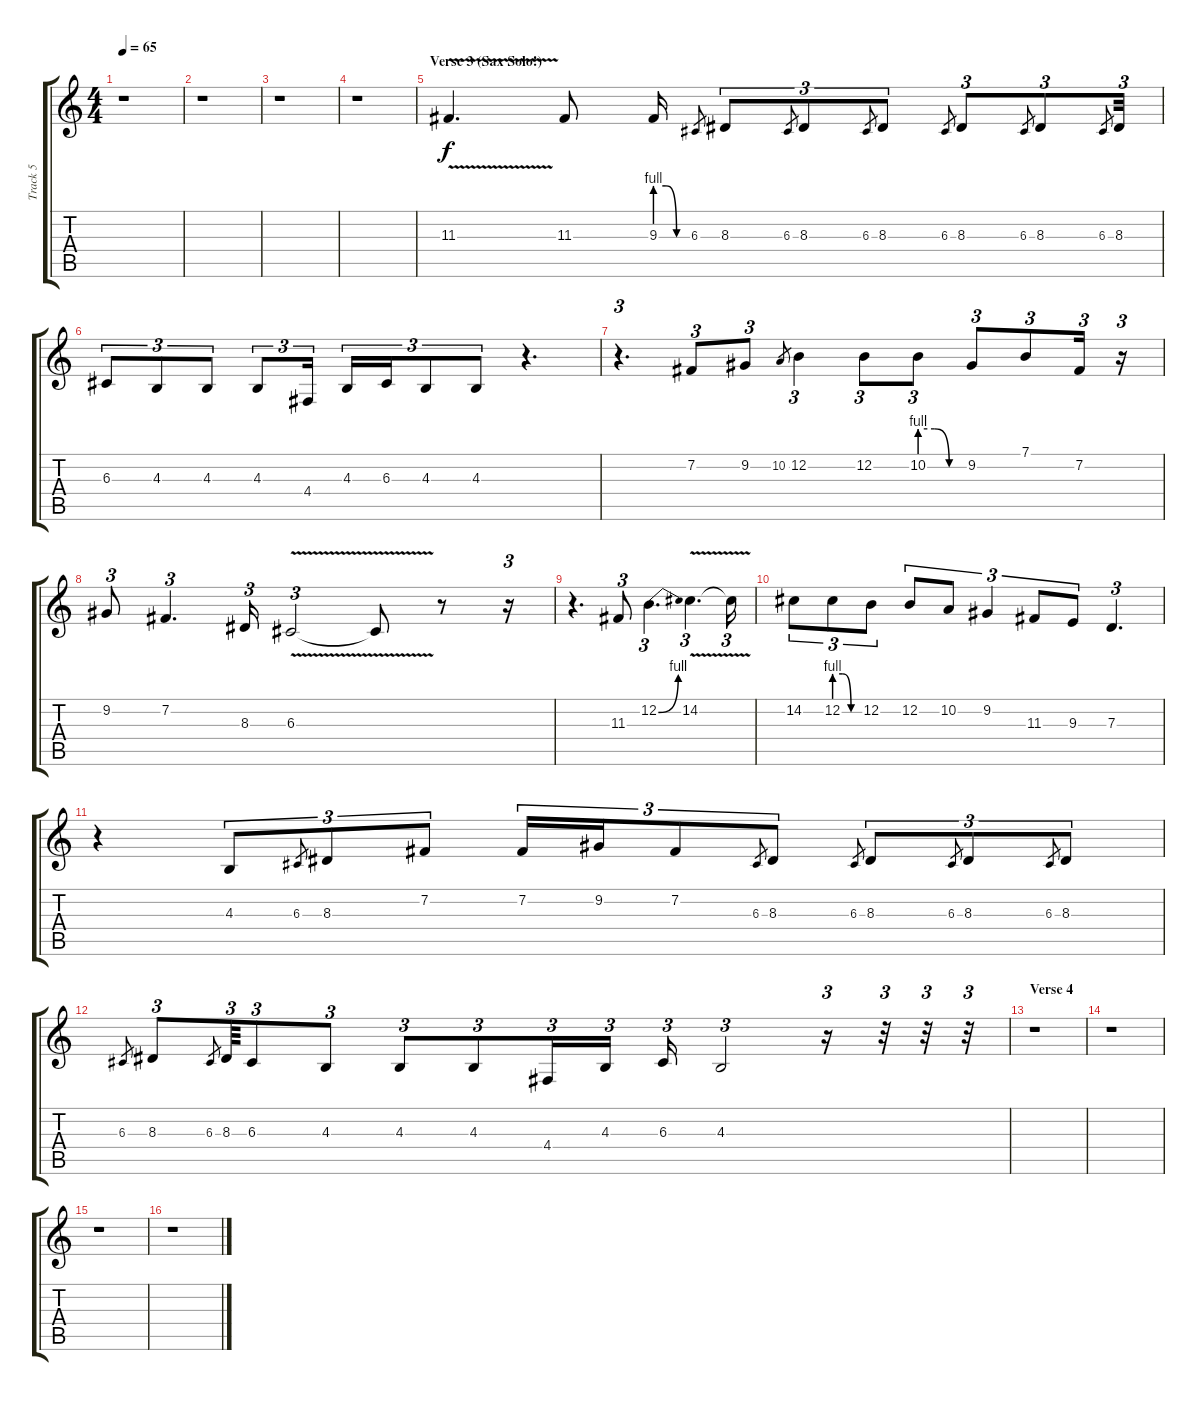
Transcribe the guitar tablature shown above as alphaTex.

\track ("Track 5" "Track 5") {instrument altosax}
\staff {score tabs}
\tuning (E4 B3 G3 D3 A2 E2) {hide}
\ts (4 4)
\tempo 65
\clef g2
\ks c
r.1{dy f} |
r.1 |
r.1 |
r.1 |
\section ("" "Verse 3 (Sax Solo!)")
11.3{v}.4{d} 11.3.8 9.3{be (custom 0 4 20 4 40 0 60 0)}.16 6.3.8{gr} 8.3.8{tu (3 2)} 6.3.8{gr} 8.3.8{tu (3 2)} 6.3.8{gr} 8.3.8{tu (3 2)} 6.3.8{gr} 8.3.8{tu (3 2)} 6.3.8{gr} 8.3.8{tu (3 2)} 6.3.8{gr} 8.3.32{tu (3 2)} |
6.3.8{tu (3 2)} 4.3.8{tu (3 2)} 4.3.8{tu (3 2)} 4.3.8{tu (3 2)} 4.4.16{tu (3 2)} 4.3.16{tu (3 2)} 6.3.16{tu (3 2)} 4.3.8{tu (3 2)} 4.3.8{tu (3 2)} r.4{d} |
r.4{d tu (3 2)} 7.2.8{tu (3 2)} 9.2.8{tu (3 2)} 10.2.8{gr} 12.2.4{tu (3 2)} 12.2.8{tu (3 2)} 10.2{be (custom 0 4 20 4 40 0 60 0)}.8{tu (3 2)} 9.2.8{tu (3 2)} 7.1.8{tu (3 2)} 7.2.16{tu (3 2)} r.16{tu (3 2)} |
9.2.8{tu (3 2)} 7.2.4{d tu (3 2)} 8.3.16{tu (3 2)} 6.3{v}.2{tu (3 2)} 6.3{t}.8 r.8 r.16{tu (3 2)} |
r.4{d} 11.3.8{tu (3 2)} 12.2{be (bend 0 0 60 4)}.4{d tu (3 2)} 14.2{v}.4{d tu (3 2)} 14.2{t}.16{tu (3 2)} |
14.2.8{tu (3 2)} 12.2{be (custom 0 4 20 4 40 0 60 0)}.8{tu (3 2)} 12.2.8{tu (3 2)} 12.2.8{tu (3 2)} 10.2.8{tu (3 2)} 9.2.4{tu (3 2)} 11.3.8{tu (3 2)} 9.3.8{tu (3 2)} 7.3.4{d tu (3 2)} |
r.4 4.3.8{tu (3 2)} 6.3.8{gr} 8.3.8{tu (3 2)} 7.2.8{tu (3 2)} 7.2.16{tu (3 2)} 9.2.16{tu (3 2)} 7.2.8{tu (3 2)} 6.3.8{gr} 8.3.8{tu (3 2)} 6.3.8{gr} 8.3.8{tu (3 2)} 6.3.8{gr} 8.3.8{tu (3 2)} 6.3.8{gr} 8.3.8{tu (3 2)} |
6.3.8{gr} 8.3.8{tu (3 2)} 6.3.8{gr} 8.3.64{tu (3 2)} 6.3.8{tu (3 2)} 4.3.8{tu (3 2)} 4.3.8{tu (3 2)} 4.3.8{tu (3 2)} 4.4.16{tu (3 2)} 4.3.16{tu (3 2)} 6.3.16{tu (3 2)} 4.3.2{tu (3 2)} r.16{tu (3 2)} r.32{tu (3 2)} r.32{tu (3 2)} r.32{tu (3 2)} |
\section ("" "Verse 4")
r.1 |
r.1 |
r.1 |
r.1
